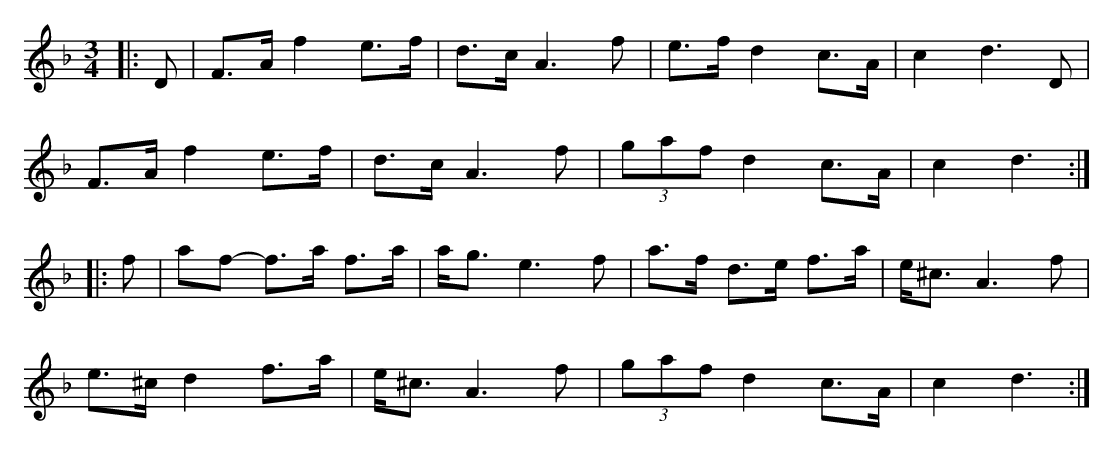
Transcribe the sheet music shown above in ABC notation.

X:1
M:3/4
K:Dmin
|:D|F>A f2 e>f|d>c A3 f|e>f d2 c>A|c2 d3D|
F>A f2 e>f|d>c A3 f|(3gaf d2 c>A|c2 d3:|
|:f|af- f>a f>a|a<g e3 f|a>f d>e f>a|e<^c A3f|
e>^c d2 f>a|e<^c A3 f|(3gaf d2 c>A|c2 d3:|
